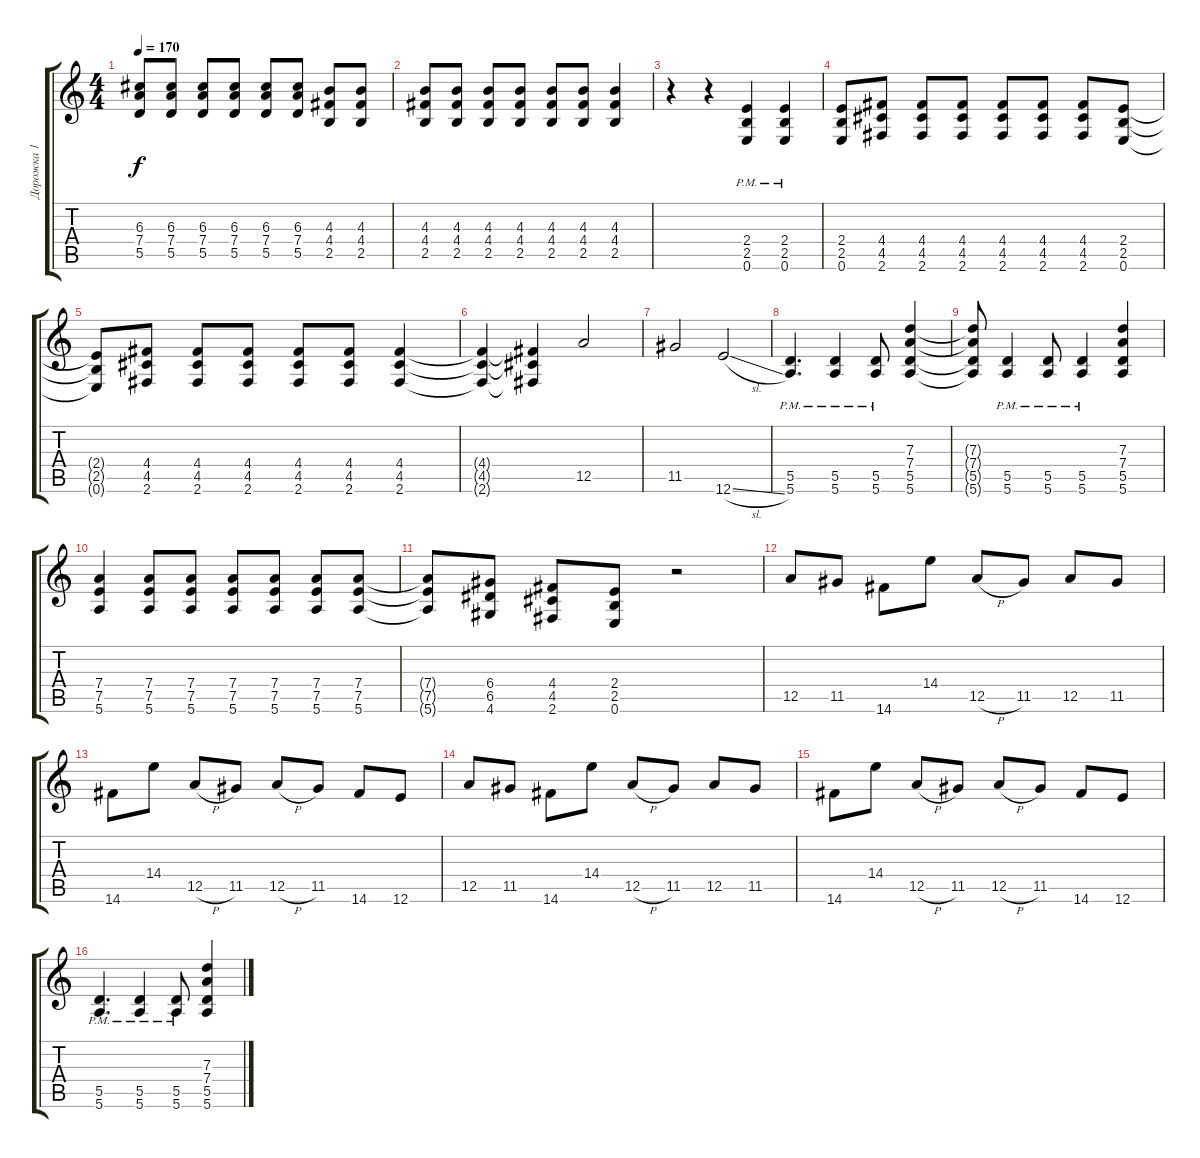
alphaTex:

\track ("Дорожка 1" "Дорожка 1") {instrument distortionguitar}
\staff {score tabs}
\tuning (E4 B3 G3 D3 A2 E2) {hide}
\ts (4 4)
\tempo 170
\clef g2
\ks c
(6.3 7.4 5.5).8{dy f} (6.3 7.4 5.5).8 (6.3 7.4 5.5).8 (6.3 7.4 5.5).8 (6.3 7.4 5.5).8 (6.3 7.4 5.5).8 (4.3 4.4 2.5).8 (4.3 4.4 2.5).8 |
(4.3 4.4 2.5).8 (4.3 4.4 2.5).8 (4.3 4.4 2.5).8 (4.3 4.4 2.5).8 (4.3 4.4 2.5).8 (4.3 4.4 2.5).8 (4.3 4.4 2.5).4 |
r.4 r.4 (2.4{pm} 2.5{pm} 0.6{pm}).4 (2.4{pm} 2.5{pm} 0.6{pm}).4 |
(2.4 2.5 0.6).8 (4.4 4.5 2.6).8 (4.4 4.5 2.6).8 (4.4 4.5 2.6).8 (4.4 4.5 2.6).8 (4.4 4.5 2.6).8 (4.4 4.5 2.6).8 (2.4 2.5 0.6).8 |
(2.4{t} 2.5{t} 0.6{t}).8 (4.4 4.5 2.6).8 (4.4 4.5 2.6).8 (4.4 4.5 2.6).8 (4.4 4.5 2.6).8 (4.4 4.5 2.6).8 (4.4 4.5 2.6).4 |
(4.4{t} 4.5{t} 2.6{t}).4 (4.4{t} 4.5{t} 2.6{t}).4 12.5.2 |
11.5.2 12.6{sl}.2 |
(5.5{pm} 5.6{pm}).4{d} (5.5{pm} 5.6{pm}).4 (5.5{pm} 5.6{pm}).8 (7.3 7.4 5.5 5.6).4 |
(7.3{t} 7.4{t} 5.5{t} 5.6{t}).8 (5.5{pm} 5.6{pm}).4 (5.5{pm} 5.6{pm}).8 (5.5{pm} 5.6{pm}).4 (7.3 7.4 5.5 5.6).4 |
(7.4 7.5 5.6).4 (7.4 7.5 5.6).8 (7.4 7.5 5.6).8 (7.4 7.5 5.6).8 (7.4 7.5 5.6).8 (7.4 7.5 5.6).8 (7.4 7.5 5.6).8 |
(7.4{t} 7.5{t} 5.6{t}).8 (6.4 6.5 4.6).8 (4.4 4.5 2.6).8 (2.4 2.5 0.6).8 r.2 |
12.5.8 11.5.8 14.6.8 14.4.8 12.5{h}.8 11.5.8 12.5.8 11.5.8 |
14.6.8 14.4.8 12.5{h}.8 11.5.8 12.5{h}.8 11.5.8 14.6.8 12.6.8 |
12.5.8 11.5.8 14.6.8 14.4.8 12.5{h}.8 11.5.8 12.5.8 11.5.8 |
14.6.8 14.4.8 12.5{h}.8 11.5.8 12.5{h}.8 11.5.8 14.6.8 12.6.8 |
(5.5{pm} 5.6{pm}).4{d} (5.5{pm} 5.6{pm}).4 (5.5{pm} 5.6{pm}).8 (7.3 7.4 5.5 5.6).4
